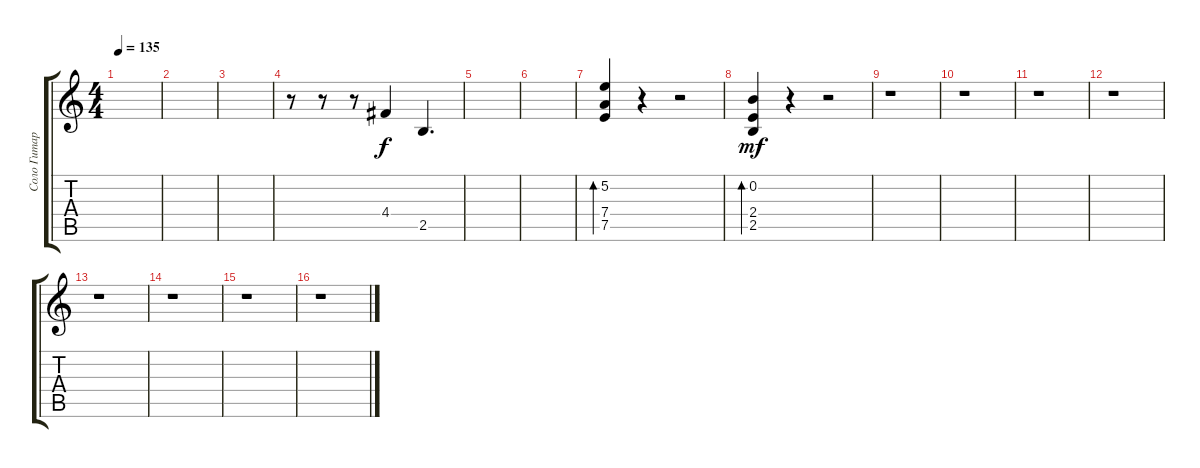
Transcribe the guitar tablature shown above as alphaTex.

\track ("Соло Гитара" "Соло Гитар") {instrument electricguitarclean}
\staff {score tabs}
\tuning (E4 B3 G3 D3 A2 E2) {hide}
\ts (4 4)
\tempo 135
\clef g2
\ks c
|
|
|
r.8{volume 10 balance 12} r.8 r.8 4.4.4 2.5.4{d} |
|
|
(5.2 7.4 7.5).4{bd 240 volume 12 balance 10} r.4 r.2 |
(0.2 2.4 2.5).4{bd 240 dy mf} r.4 r.2 |
r.1 |
r.1 |
r.1 |
r.1 |
r.1 |
r.1 |
r.1 |
r.1
